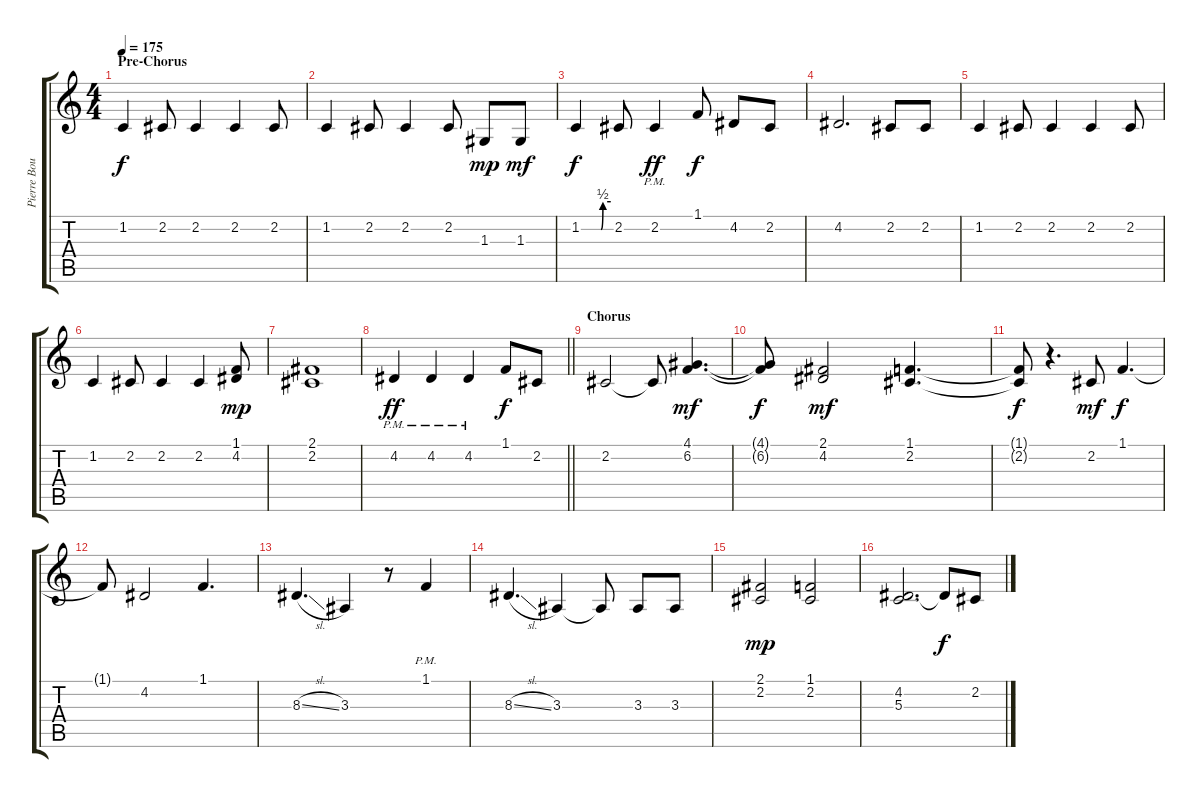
\track ("Pierre Bouvier" "Pierre Bou") {instrument viola}
\staff {score tabs}
\tuning (E4 B3 G3 D3 A2 E2) {hide}
\ts (4 4)
\section ("" "Pre-Chorus")
\tempo 175
\clef g2
\ks c
1.2.4{dy f} 2.2.8 2.2.4 2.2.4 2.2.8 |
1.2.4 2.2.8 2.2.4 2.2.8 1.3.8{dy mp} 1.3.8{dy mf} |
1.2{be (custom 0 0 40 0 44 2 60 2)}.4{dy f} 2.2.8 2.2{pm}.4{dy ff} 1.1.8{dy f} 4.2.8 2.2.8 |
4.2.2{d} 2.2.8 2.2.8 |
1.2.4 2.2.8 2.2.4 2.2.4 2.2.8 |
1.2.4 2.2.8 2.2.4 2.2.4 (1.1 4.2).8{dy mp} |
(2.1 2.2).1 |
\barLineRight lightlight
4.2{pm}.4{dy ff} 4.2{pm}.4 4.2{pm}.4 1.1.8{dy f} 2.2.8 |
\section ("" "Chorus")
2.2.2 2.2{t}.8 (4.1 6.2).4{d dy mf} |
(4.1{t} 6.2{t}).8{dy f} (2.1 4.2).2{dy mf} (1.1 2.2).4{d} |
(1.1{t} 2.2{t}).8{dy f} r.4{d} 2.2.8{dy mf} 1.1.4{d dy f} |
1.1{t}.8 4.2.2 1.1.4{d} |
8.3{sl}.4{d} 3.3.4 r.8 1.1{pm}.4 |
8.3{sl}.4{d} 3.3.4 3.3{t}.8 3.3.8 3.3.8 |
(2.1 2.2).2{dy mp} (1.1 2.2).2 |
(4.2 5.3).2{d} 4.2{t}.8{dy f} 2.2.8
